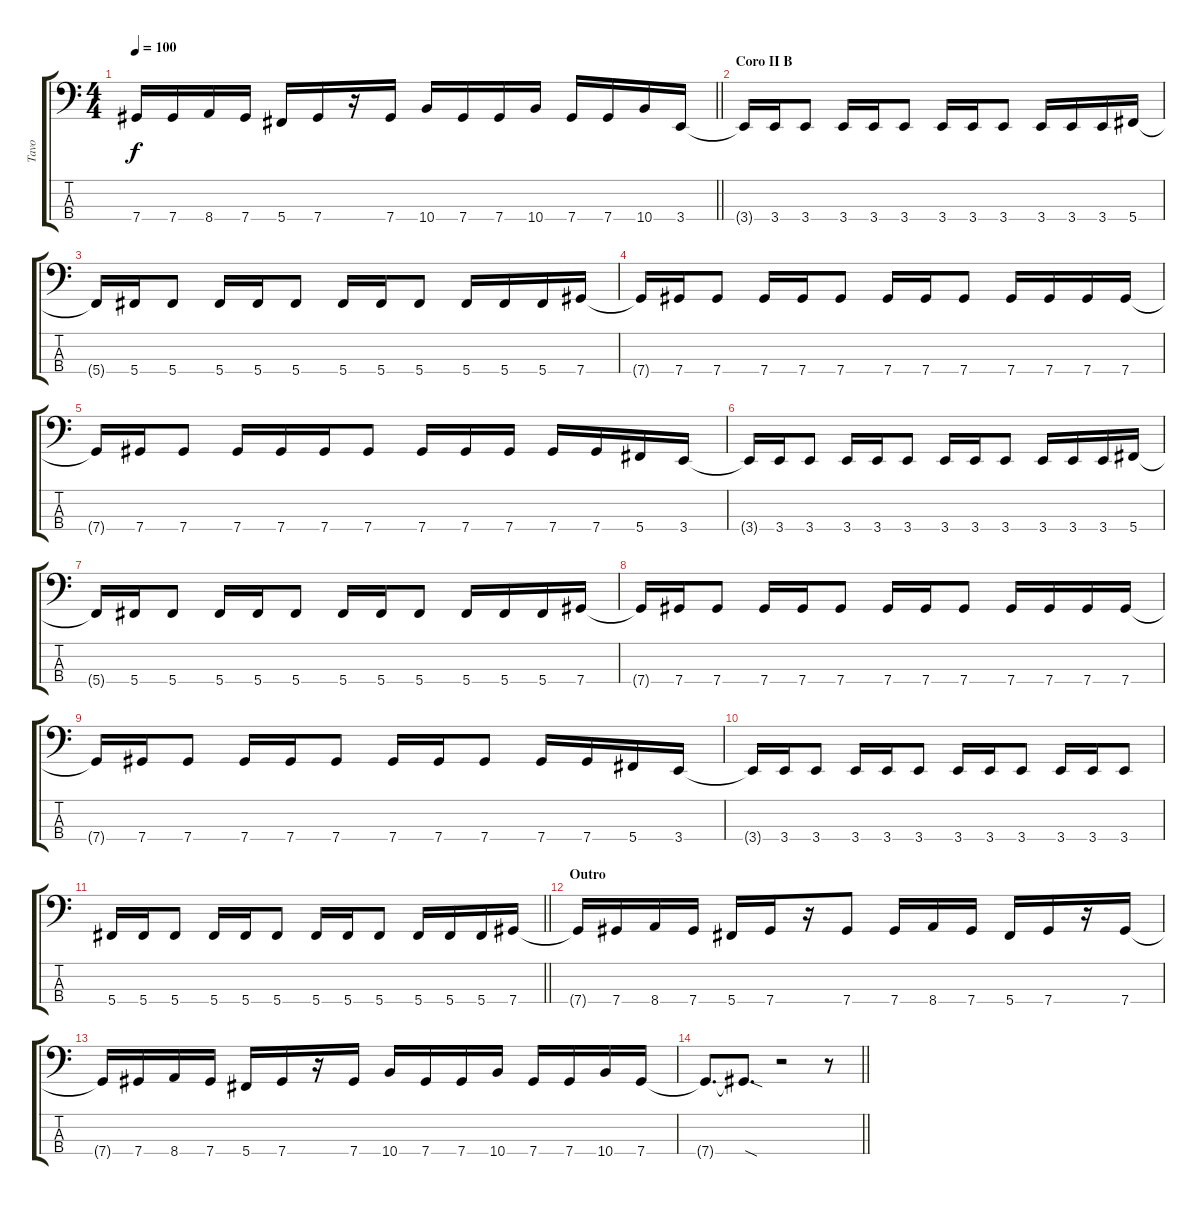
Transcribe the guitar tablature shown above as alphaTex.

\track ("Tavo" "Tavo") {instrument electricbasspick}
\staff {score tabs}
\tuning (Gb2 Db2 Ab1 Db1) {hide}
\ts (4 4)
\tempo 100
\clef f4
\barLineRight lightlight
\ks c
7.4{t}.16{dy f} 7.4.16 8.4.16 7.4.16 5.4.16 7.4.16 r.16 7.4.16 10.4.16 7.4.16 7.4.16 10.4.16 7.4.16 7.4.16 10.4.16 3.4.16 |
\section ("" "Coro II B")
3.4{t}.16 3.4.16 3.4.8 3.4.16 3.4.16 3.4.8 3.4.16 3.4.16 3.4.8 3.4.16 3.4.16 3.4.16 5.4.16 |
5.4{t}.16 5.4.16 5.4.8 5.4.16 5.4.16 5.4.8 5.4.16 5.4.16 5.4.8 5.4.16 5.4.16 5.4.16 7.4.16 |
7.4{t}.16 7.4.16 7.4.8 7.4.16 7.4.16 7.4.8 7.4.16 7.4.16 7.4.8 7.4.16 7.4.16 7.4.16 7.4.16 |
7.4{t}.16 7.4.16 7.4.8 7.4.16 7.4.16 7.4.16 7.4.8 7.4.16 7.4.16 7.4.16 7.4.16 7.4.16 5.4.16 3.4.16 |
3.4{t}.16 3.4.16 3.4.8 3.4.16 3.4.16 3.4.8 3.4.16 3.4.16 3.4.8 3.4.16 3.4.16 3.4.16 5.4.16 |
5.4{t}.16 5.4.16 5.4.8 5.4.16 5.4.16 5.4.8 5.4.16 5.4.16 5.4.8 5.4.16 5.4.16 5.4.16 7.4.16 |
7.4{t}.16 7.4.16 7.4.8 7.4.16 7.4.16 7.4.8 7.4.16 7.4.16 7.4.8 7.4.16 7.4.16 7.4.16 7.4.16 |
7.4{t}.16 7.4.16 7.4.8 7.4.16 7.4.16 7.4.8 7.4.16 7.4.16 7.4.8 7.4.16 7.4.16 5.4.16 3.4.16 |
3.4{t}.16 3.4.16 3.4.8 3.4.16 3.4.16 3.4.8 3.4.16 3.4.16 3.4.8 3.4.16 3.4.16 3.4.8 |
\barLineRight lightlight
5.4.16 5.4.16 5.4.8 5.4.16 5.4.16 5.4.8 5.4.16 5.4.16 5.4.8 5.4.16 5.4.16 5.4.16 7.4.16 |
\section ("" "Outro")
7.4{t}.16 7.4.16 8.4.16 7.4.16 5.4.16 7.4.16 r.16 7.4.8 7.4.16 8.4.16 7.4.16 5.4.16 7.4.16 r.16 7.4.16 |
7.4{t}.16 7.4.16 8.4.16 7.4.16 5.4.16 7.4.16 r.16 7.4.16 10.4.16 7.4.16 7.4.16 10.4.16 7.4.16 7.4.16 10.4.16 7.4.16 |
\barLineRight lightlight
7.4{t}.8{d} 7.4{sod t}.8{d} r.2 r.8
